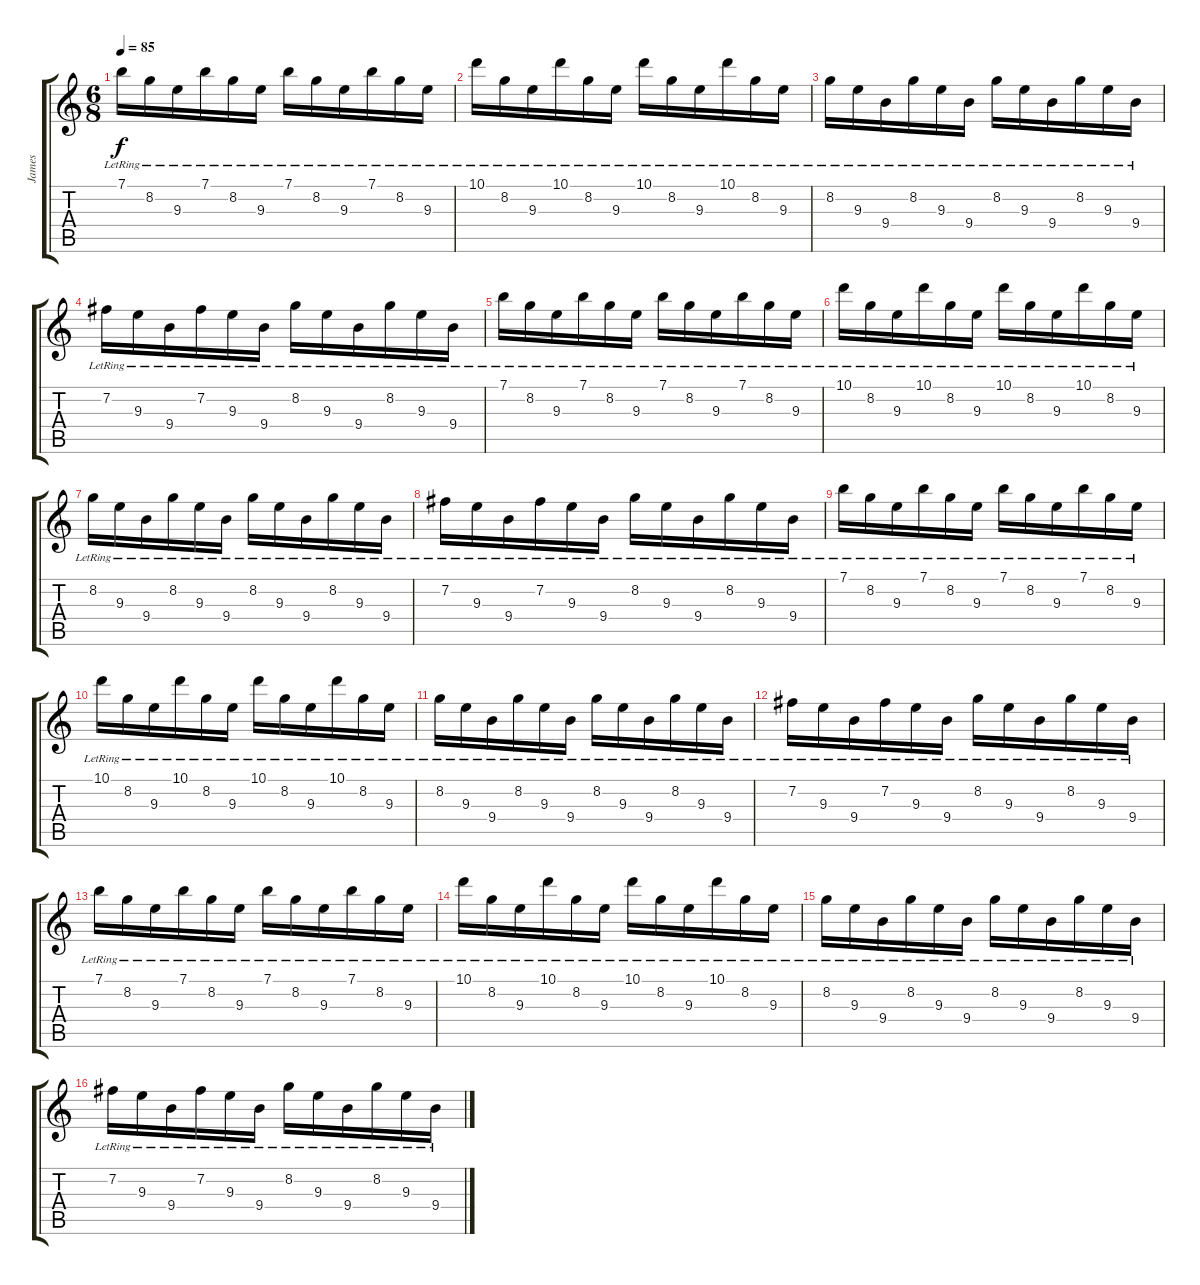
\track ("James" "James") {instrument electricguitarjazz}
\staff {score tabs}
\tuning (E4 B3 G3 D3 A2 D2) {hide}
\ts (6 8)
\tempo 85
\clef g2
\ks c
7.1{lr}.16{dy f} 8.2{lr}.16 9.3{lr}.16 7.1{lr}.16 8.2{lr}.16 9.3{lr}.16 7.1{lr}.16 8.2{lr}.16 9.3{lr}.16 7.1{lr}.16 8.2{lr}.16 9.3{lr}.16 |
10.1{lr}.16 8.2{lr}.16 9.3{lr}.16 10.1{lr}.16 8.2{lr}.16 9.3{lr}.16 10.1{lr}.16 8.2{lr}.16 9.3{lr}.16 10.1{lr}.16 8.2{lr}.16 9.3{lr}.16 |
8.2{lr}.16 9.3{lr}.16 9.4{lr}.16 8.2{lr}.16 9.3{lr}.16 9.4{lr}.16 8.2{lr}.16 9.3{lr}.16 9.4{lr}.16 8.2{lr}.16 9.3{lr}.16 9.4{lr}.16 |
7.2{lr}.16 9.3{lr}.16 9.4{lr}.16 7.2{lr}.16 9.3{lr}.16 9.4{lr}.16 8.2{lr}.16 9.3{lr}.16 9.4{lr}.16 8.2{lr}.16 9.3{lr}.16 9.4{lr}.16 |
7.1{lr}.16 8.2{lr}.16 9.3{lr}.16 7.1{lr}.16 8.2{lr}.16 9.3{lr}.16 7.1{lr}.16 8.2{lr}.16 9.3{lr}.16 7.1{lr}.16 8.2{lr}.16 9.3{lr}.16 |
10.1{lr}.16 8.2{lr}.16 9.3{lr}.16 10.1{lr}.16 8.2{lr}.16 9.3{lr}.16 10.1{lr}.16 8.2{lr}.16 9.3{lr}.16 10.1{lr}.16 8.2{lr}.16 9.3{lr}.16 |
8.2{lr}.16 9.3{lr}.16 9.4{lr}.16 8.2{lr}.16 9.3{lr}.16 9.4{lr}.16 8.2{lr}.16 9.3{lr}.16 9.4{lr}.16 8.2{lr}.16 9.3{lr}.16 9.4{lr}.16 |
7.2{lr}.16 9.3{lr}.16 9.4{lr}.16 7.2{lr}.16 9.3{lr}.16 9.4{lr}.16 8.2{lr}.16 9.3{lr}.16 9.4{lr}.16 8.2{lr}.16 9.3{lr}.16 9.4{lr}.16 |
7.1{lr}.16 8.2{lr}.16 9.3{lr}.16 7.1{lr}.16 8.2{lr}.16 9.3{lr}.16 7.1{lr}.16 8.2{lr}.16 9.3{lr}.16 7.1{lr}.16 8.2{lr}.16 9.3{lr}.16 |
10.1{lr}.16 8.2{lr}.16 9.3{lr}.16 10.1{lr}.16 8.2{lr}.16 9.3{lr}.16 10.1{lr}.16 8.2{lr}.16 9.3{lr}.16 10.1{lr}.16 8.2{lr}.16 9.3{lr}.16 |
8.2{lr}.16 9.3{lr}.16 9.4{lr}.16 8.2{lr}.16 9.3{lr}.16 9.4{lr}.16 8.2{lr}.16 9.3{lr}.16 9.4{lr}.16 8.2{lr}.16 9.3{lr}.16 9.4{lr}.16 |
7.2{lr}.16 9.3{lr}.16 9.4{lr}.16 7.2{lr}.16 9.3{lr}.16 9.4{lr}.16 8.2{lr}.16 9.3{lr}.16 9.4{lr}.16 8.2{lr}.16 9.3{lr}.16 9.4{lr}.16 |
7.1{lr}.16 8.2{lr}.16 9.3{lr}.16 7.1{lr}.16 8.2{lr}.16 9.3{lr}.16 7.1{lr}.16 8.2{lr}.16 9.3{lr}.16 7.1{lr}.16 8.2{lr}.16 9.3{lr}.16 |
10.1{lr}.16 8.2{lr}.16 9.3{lr}.16 10.1{lr}.16 8.2{lr}.16 9.3{lr}.16 10.1{lr}.16 8.2{lr}.16 9.3{lr}.16 10.1{lr}.16 8.2{lr}.16 9.3{lr}.16 |
8.2{lr}.16 9.3{lr}.16 9.4{lr}.16 8.2{lr}.16 9.3{lr}.16 9.4{lr}.16 8.2{lr}.16 9.3{lr}.16 9.4{lr}.16 8.2{lr}.16 9.3{lr}.16 9.4{lr}.16 |
7.2{lr}.16 9.3{lr}.16 9.4{lr}.16 7.2{lr}.16 9.3{lr}.16 9.4{lr}.16 8.2{lr}.16 9.3{lr}.16 9.4{lr}.16 8.2{lr}.16 9.3{lr}.16 9.4{lr}.16
